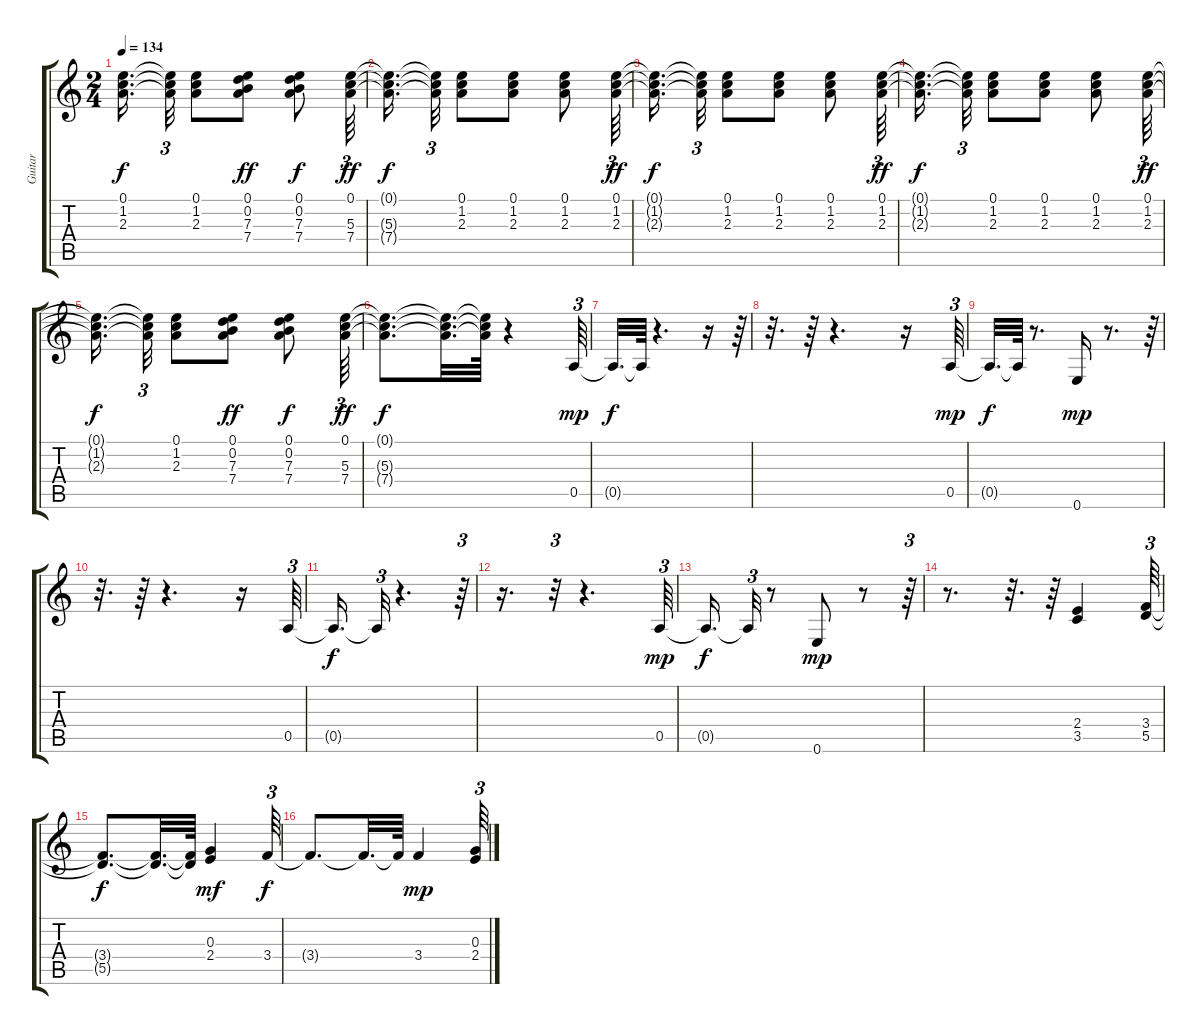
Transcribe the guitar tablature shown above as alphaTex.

\track ("Guitar" "Guitar") {instrument overdrivenguitar}
\staff {score tabs}
\tuning (E4 B3 G3 D3 A2 E2) {hide}
\ts (2 4)
\tempo 134
\clef g2
\ks c
(0.1{t} 1.2{t} 2.3{t}).16{d dy f beam splitsecondary} (0.1{t} 1.2{t} 2.3{t}).32{tu (3 2)} (0.1 1.2 2.3).8 (0.1 0.2 7.3 7.4).8{dy ff} (0.1 0.2 7.3 7.4).8{dy f} (0.1 5.3 7.4).64{tu (3 2) dy ff} |
(0.1{t} 5.3{t} 7.4{t}).16{d dy f beam splitsecondary} (0.1{t} 5.3{t} 7.4{t}).32{tu (3 2)} (0.1 1.2 2.3).8 (0.1 1.2 2.3).8 (0.1 1.2 2.3).8 (0.1 1.2 2.3).64{tu (3 2) dy ff} |
(0.1{t} 1.2{t} 2.3{t}).16{d dy f beam splitsecondary} (0.1{t} 1.2{t} 2.3{t}).32{tu (3 2)} (0.1 1.2 2.3).8 (0.1 1.2 2.3).8 (0.1 1.2 2.3).8 (0.1 1.2 2.3).64{tu (3 2) dy ff} |
(0.1{t} 1.2{t} 2.3{t}).16{d dy f beam splitsecondary} (0.1{t} 1.2{t} 2.3{t}).32{tu (3 2)} (0.1 1.2 2.3).8 (0.1 1.2 2.3).8 (0.1 1.2 2.3).8 (0.1 1.2 2.3).64{tu (3 2) dy ff} |
(0.1{t} 1.2{t} 2.3{t}).16{d dy f beam splitsecondary} (0.1{t} 1.2{t} 2.3{t}).32{tu (3 2)} (0.1 1.2 2.3).8 (0.1 0.2 7.3 7.4).8{dy ff} (0.1 0.2 7.3 7.4).8{dy f} (0.1 5.3 7.4).64{tu (3 2) dy ff} |
(0.1{t} 5.3{t} 7.4{t}).8{d dy f} (0.1{t} 5.3{t} 7.4{t}).32{d} (0.1{t} 5.3{t} 7.4{t}).64 r.4 0.5.64{tu (3 2) dy mp} |
0.5{t}.32{d dy f} 0.5{t}.64 r.4{d} r.16 r.64{tu (3 2)} |
r.32{d} r.64 r.4{d} r.16 0.5.64{tu (3 2) dy mp} |
0.5{t}.32{d dy f} 0.5{t}.64 r.8{d} 0.6.16{dy mp} r.8{d} r.64{tu (3 2)} |
r.32{d} r.64 r.4{d} r.16 0.5.64{tu (3 2)} |
0.5{t}.16{d dy f} 0.5{t}.32{tu (3 2)} r.4{d} r.64{tu (3 2)} |
r.16{d} r.32{tu (3 2)} r.4{d} 0.5.64{tu (3 2) dy mp} |
0.5{t}.16{d dy f} 0.5{t}.32{tu (3 2)} r.8 0.6.8{dy mp} r.8 r.64{tu (3 2)} |
r.8{d} r.32{d} r.64 (2.4 3.5).4 (3.4 5.5).64{tu (3 2)} |
(3.4{t} 5.5{t}).8{d dy f} (3.4{t} 5.5{t}).32{d} (3.4{t} 5.5{t}).64 (0.3 2.4).4{dy mf} 3.4.64{tu (3 2) dy f} |
3.4{t}.8{d} 3.4{t}.32{d} 3.4{t}.64 3.4.4{dy mp} (0.3 2.4).64{tu (3 2)}
